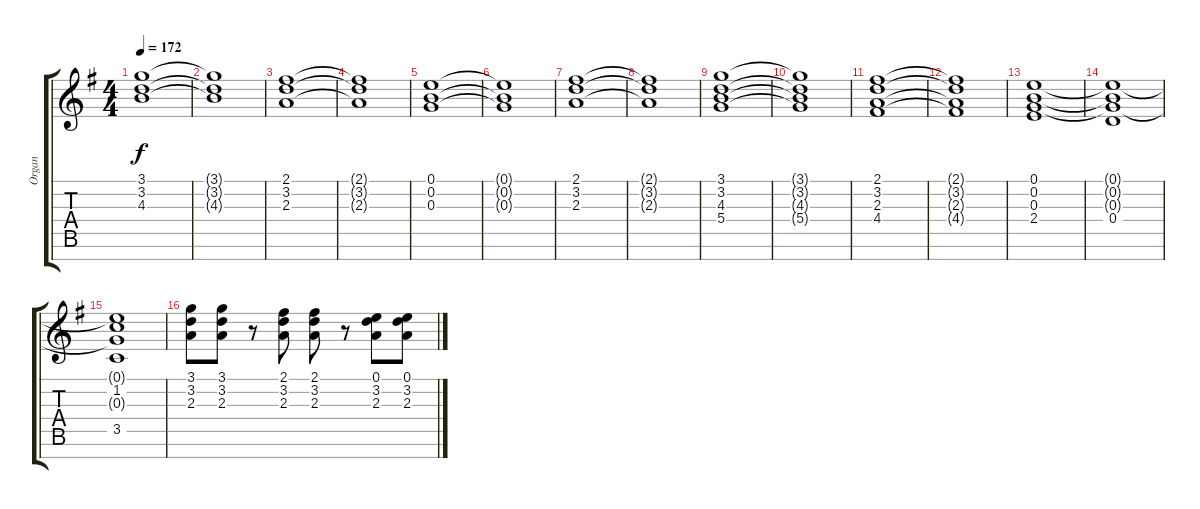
\track ("Organ" "Organ") {instrument rockorgan}
\staff {score tabs}
\tuning (E5 B4 G4 D4 A3 E3 B2) {hide}
\ts (4 4)
\tempo 172
\clef g2
\ks g
(3.1 3.2 4.3).1{dy f} |
(3.1{t} 3.2{t} 4.3{t}).1 |
(2.1 3.2 2.3).1 |
(2.1{t} 3.2{t} 2.3{t}).1 |
(0.1 0.2 0.3).1 |
(0.1{t} 0.2{t} 0.3{t}).1 |
(2.1 3.2 2.3).1 |
(2.1{t} 3.2{t} 2.3{t}).1 |
(3.1 3.2 4.3 5.4).1 |
(3.1{t} 3.2{t} 4.3{t} 5.4{t}).1 |
(2.1 3.2 2.3 4.4).1 |
(2.1{t} 3.2{t} 2.3{t} 4.4{t}).1 |
(0.1 0.2 0.3 2.4).1 |
(0.1{t} 0.2{t} 0.3{t} 0.4).1 |
(0.1{t} 1.2 0.3{t} 3.5).1 |
(3.1 3.2 2.3).8 (3.1 3.2 2.3).8 r.8 (2.1 3.2 2.3).8 (2.1 3.2 2.3).8 r.8 (0.1 3.2 2.3).8 (0.1 3.2 2.3).8
